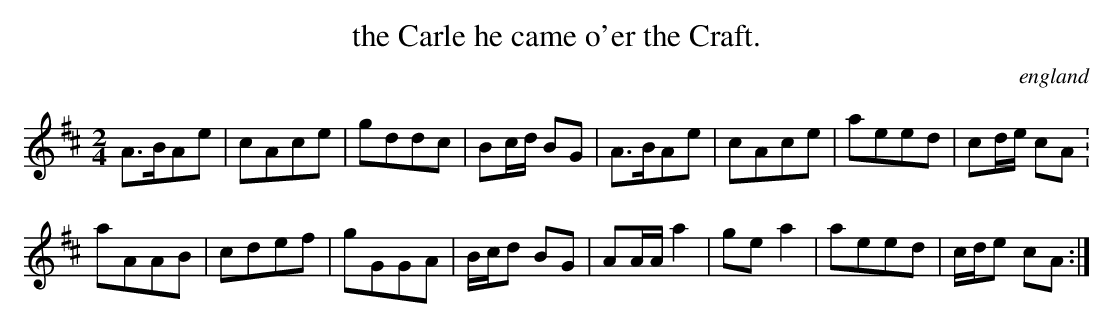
X:1
T:the Carle he came o'er the Craft.
O:england
M:2/4
L:1/8
K:AMix
A>BAe   |cAce|gddc|Bc/d/ BG |\
A>BAe   |cAce|aeed|cd/e/ cA:;
aAAB    |cdef|gGGA|B/c/d BG |\
AA/A/ a2|gea2|aeed|c/d/e cA:|
